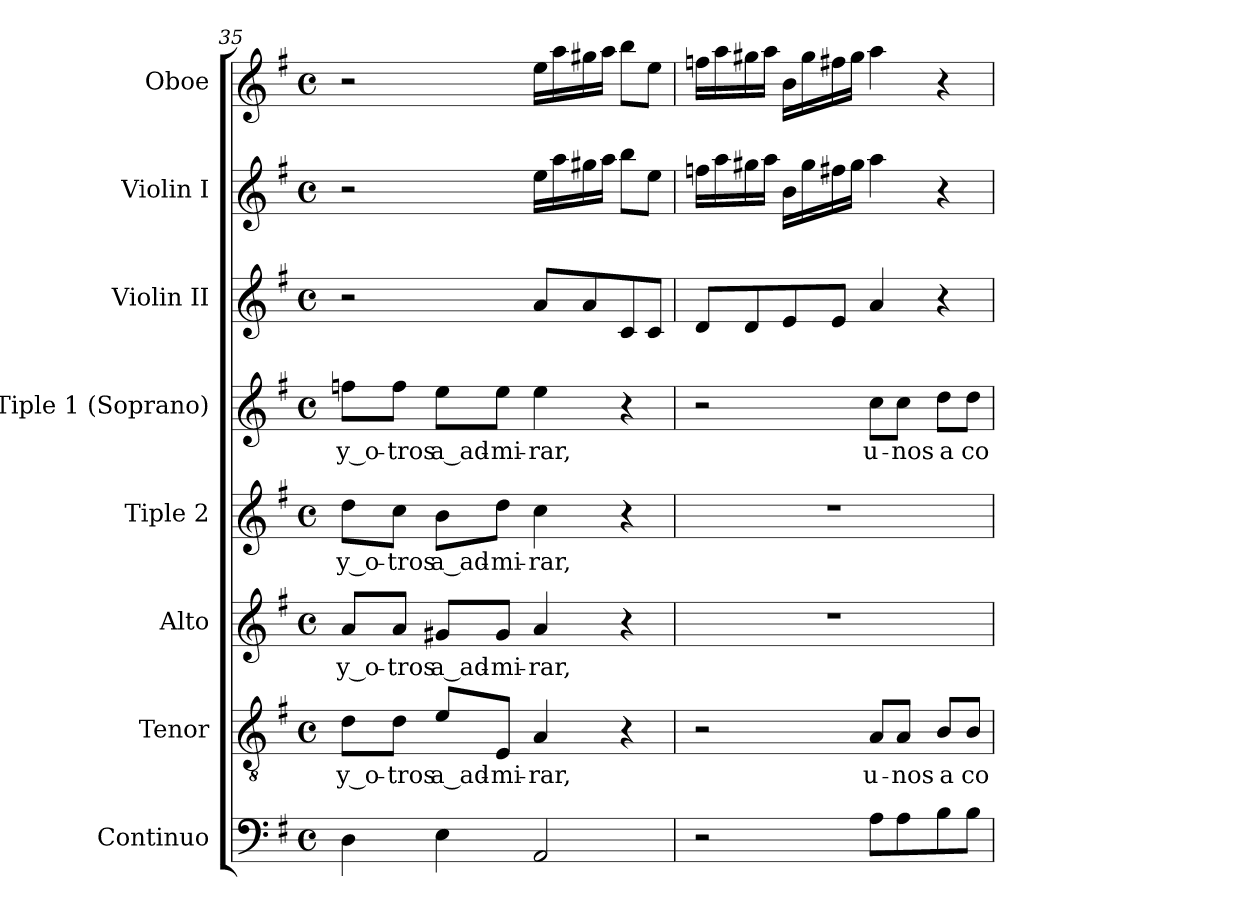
**kern	**kern	**text	**kern	**text	**kern	**text	**kern	**text	**kern	**kern	**kern
*part8	*part7	*part7	*part6	*part6	*part5	*part5	*part4	*part4	*part3	*part2	*part1
*staff8	*staff7	*staff7	*staff6	*staff6	*staff5	*staff5	*staff4	*staff4	*staff3	*staff2	*staff1
*I"Continuo	*I"Tenor	*	*I"Alto	*	*I"Tiple 2	*	*I"Tiple  1 (Soprano)	*	*I"Violin II	*I"Violin I	*I"Oboe
*I'Cont.	*I'T.	*	*I'A.	*	*	*	*I'S.	*	*I'Vln. II	*I'Vln. I	*I'Ob.
*clefF4	*clefGv2	*	*clefG2	*	*clefG2	*	*clefG2	*	*clefG2	*clefG2	*clefG2
*	*ITrd7c12	*	*	*	*	*	*	*	*	*	*
*k[f#]	*k[f#]	*	*k[f#]	*	*k[f#]	*	*k[f#]	*	*k[f#]	*k[f#]	*k[f#]
*G:	*G:	*	*G:	*	*G:	*	*G:	*	*G:	*G:	*G:
*M4/4	*M4/4	*	*M4/4	*	*M4/4	*	*M4/4	*	*M4/4	*M4/4	*M4/4
*met(c)	*met(c)	*	*met(c)	*	*met(c)	*	*met(c)	*	*met(c)	*met(c)	*met(c)
=35	=35	=35	=35	=35	=35	=35	=35	=35	=35	=35	=35
!	!	!LO:LY:b:color=#000000	!	!	!	!	!	!	!	!	!
!	!	!	!	!LO:LY:b:color=#000000	!	!	!	!	!	!	!
!	!	!	!	!	!	!LO:LY:b:color=#000000	!	!	!	!	!
!	!	!	!	!	!	!	!	!LO:LY:b:color=#000000	!	!	!
4Di\	8Di\L	y_o-	8ai/L	y_o-	8ddi\L	y_o-	8ffni\L	y_o-	2r	2r	2r
!	!	!LO:LY:b:color=#000000	!	!	!	!	!	!	!	!	!
!	!	!	!	!LO:LY:b:color=#000000	!	!	!	!	!	!	!
!	!	!	!	!	!	!LO:LY:b:color=#000000	!	!	!	!	!
!	!	!	!	!	!	!	!	!LO:LY:b:color=#000000	!	!	!
.	8Di\J	-tros	8ai/J	-tros	8cci\J	-tros	8ffi\J	-tros	.	.	.
!	!	!LO:LY:b:color=#000000	!	!	!	!	!	!	!	!	!
!	!	!	!	!LO:LY:b:color=#000000	!	!	!	!	!	!	!
!	!	!	!	!	!	!LO:LY:b:color=#000000	!	!	!	!	!
!	!	!	!	!	!	!	!	!LO:LY:b:color=#000000	!	!	!
4Ei\	8Ei/L	a_ad-	8g#Xi/L	a_ad-	8bi\L	a_ad-	8eei\L	a_ad-	.	.	.
!	!	!LO:LY:b:color=#000000	!	!	!	!	!	!	!	!	!
!	!	!	!	!LO:LY:b:color=#000000	!	!	!	!	!	!	!
!	!	!	!	!	!	!LO:LY:b:color=#000000	!	!	!	!	!
!	!	!	!	!	!	!	!	!LO:LY:b:color=#000000	!	!	!
.	8EEi/J	-mi-	8g#i/J	-mi-	8ddi\J	-mi-	8eei\J	-mi-	.	.	.
!	!	!LO:LY:b:color=#000000	!	!	!	!	!	!	!	!	!
!	!	!	!	!LO:LY:b:color=#000000	!	!	!	!	!	!	!
!	!	!	!	!	!	!LO:LY:b:color=#000000	!	!	!	!	!
!	!	!	!	!	!	!	!	!LO:LY:b:color=#000000	!	!	!
2AAi/	4AAi/	-rar,	4ai/	-rar,	4cci\	-rar,	4eei\	-rar,	8ai/L	16eei\LL	16eei\LL
.	.	.	.	.	.	.	.	.	.	16aai\	16aai\
.	.	.	.	.	.	.	.	.	8ai/	16gg#Xi\	16gg#Xi\
.	.	.	.	.	.	.	.	.	.	16aai\JJ	16aai\JJ
.	4r	.	4r	.	4r	.	4r	.	8ci/	8bbi\L	8bbi\L
.	.	.	.	.	.	.	.	.	8ci/J	8eei\J	8eei\J
!!LO:LB:g=z
=36	=36	=36	=36	=36	=36	=36	=36	=36	=36	=36	=36
2r	2r	.	1r	.	1r	.	2r	.	8di/L	16ffni\LL	16ffni\LL
.	.	.	.	.	.	.	.	.	.	16aai\	16aai\
.	.	.	.	.	.	.	.	.	8di/	16gg#Xi\	16gg#Xi\
.	.	.	.	.	.	.	.	.	.	16aai\JJ	16aai\JJ
.	.	.	.	.	.	.	.	.	8ei/	16bi\LL	16bi\LL
.	.	.	.	.	.	.	.	.	.	16gg#i\	16gg#i\
.	.	.	.	.	.	.	.	.	8ei/J	16ff#Xi\	16ff#Xi\
.	.	.	.	.	.	.	.	.	.	16gg#i\JJ	16gg#i\JJ
!	!	!LO:LY:b:color=#000000	!	!	!	!	!	!	!	!	!
!	!	!	!	!	!	!	!	!LO:LY:b:color=#000000	!	!	!
8Ai\L	8AAi/L	u-	.	.	.	.	8cci\L	u-	4ai/	4aai\	4aai\
!	!	!LO:LY:b:color=#000000	!	!	!	!	!	!	!	!	!
!	!	!	!	!	!	!	!	!LO:LY:b:color=#000000	!	!	!
8Ai\	8AAi/J	-nos	.	.	.	.	8cci\J	-nos	.	.	.
!	!	!LO:LY:b:color=#000000	!	!	!	!	!	!	!	!	!
!	!	!	!	!	!	!	!	!LO:LY:b:color=#000000	!	!	!
8Bi\	8BBi/L	a	.	.	.	.	8ddi\L	a	4r	4r	4r
!	!	!LO:LY:b:color=#000000	!	!	!	!	!	!	!	!	!
!	!	!	!	!	!	!	!	!LO:LY:b:color=#000000	!	!	!
8Bi\J	8BBi/J	co-	.	.	.	.	8ddi\J	co-	.	.	.
=	=	=	=	=	=	=	=	=	=	=	=
*-	*-	*-	*-	*-	*-	*-	*-	*-	*-	*-	*-
